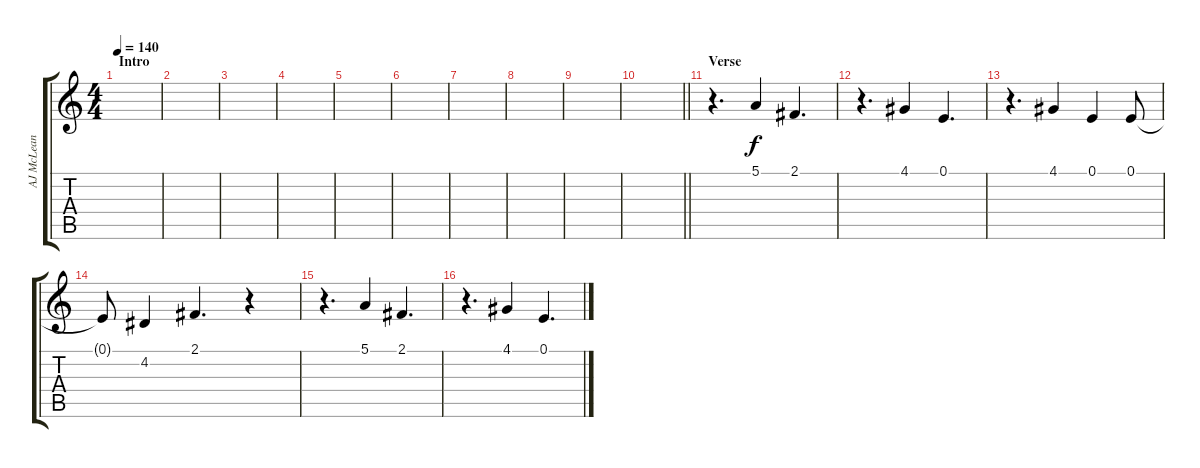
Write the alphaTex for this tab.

\track ("AJ McLean - Vocals" "AJ McLean ") {instrument baritonesax}
\staff {score tabs}
\tuning (E4 B3 G3 D3 A2 E2) {hide}
\ts (4 4)
\section ("" "Intro")
\tempo 140
\clef g2
\ks c
|
|
|
|
|
|
|
|
|
\barLineRight lightlight
|
\section ("" "Verse")
r.4{d} 5.1.4 2.1.4{d} |
r.4{d} 4.1.4 0.1.4{d} |
r.4{d} 4.1.4 0.1.4 0.1.8 |
0.1{t}.8 4.2.4 2.1.4{d} r.4 |
r.4{d} 5.1.4 2.1.4{d} |
r.4{d} 4.1.4 0.1.4{d}
